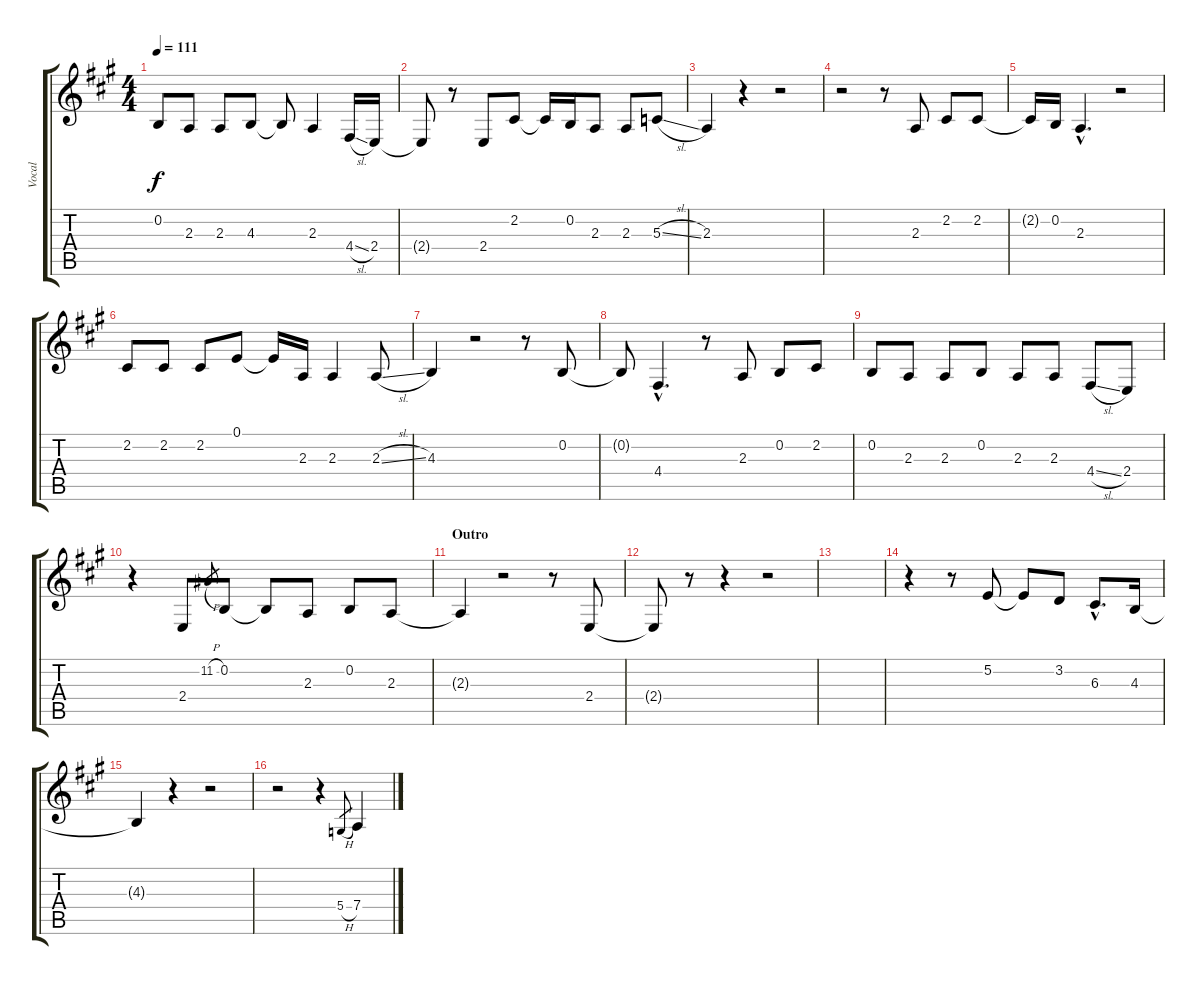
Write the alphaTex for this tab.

\track ("Vocal" "Vocal") {instrument lead2sawtooth}
\staff {score tabs}
\tuning (E4 B3 G3 D3 A2 E2) {hide}
\ts (4 4)
\tempo 111
\clef g2
\ks a
0.2.8{dy f} 2.3.8 2.3.8 4.3.8 4.3{t}.8 2.3.4 4.4{sl}.16 2.4.16 |
2.4{t}.8 r.8 2.4.8 2.2.8 2.2{t}.16 0.2.16 2.3.8 2.3.8 5.3{sl}.8 |
2.3.4 r.4 r.2 |
r.2 r.8 2.3.8 2.2.8 2.2.8 |
2.2{t}.16 0.2.16 2.3{hac}.4{d} r.2 |
2.2.8 2.2.8 2.2.8 0.1.8 0.1{t}.16 2.3.16 2.3.4 2.3{sl}.8 |
4.3.4 r.2 r.8 0.2.8 |
0.2{t}.8 4.4{hac}.4{d} r.8 2.3.8 0.2.8 2.2.8 |
0.2.8 2.3.8 2.3.8 0.2.8 2.3.8 2.3.8 4.4{sl}.8 2.4.8 |
r.4 2.4.8 11.2{h}.8{gr} 0.2.8 0.2{t}.8 2.3.8 0.2.8 2.3.8 |
\section ("" "Outro")
2.3{t}.4 r.2 r.8 2.4.8 |
2.4{t}.8 r.8 r.4 r.2 |
|
r.4 r.8 5.2.8 5.2{t}.8 3.2.8 6.3{hac}.8{d} 4.3.16 |
4.3{t}.4 r.4 r.2 |
r.2 r.4 5.4{h}.8{gr} 7.4.4
